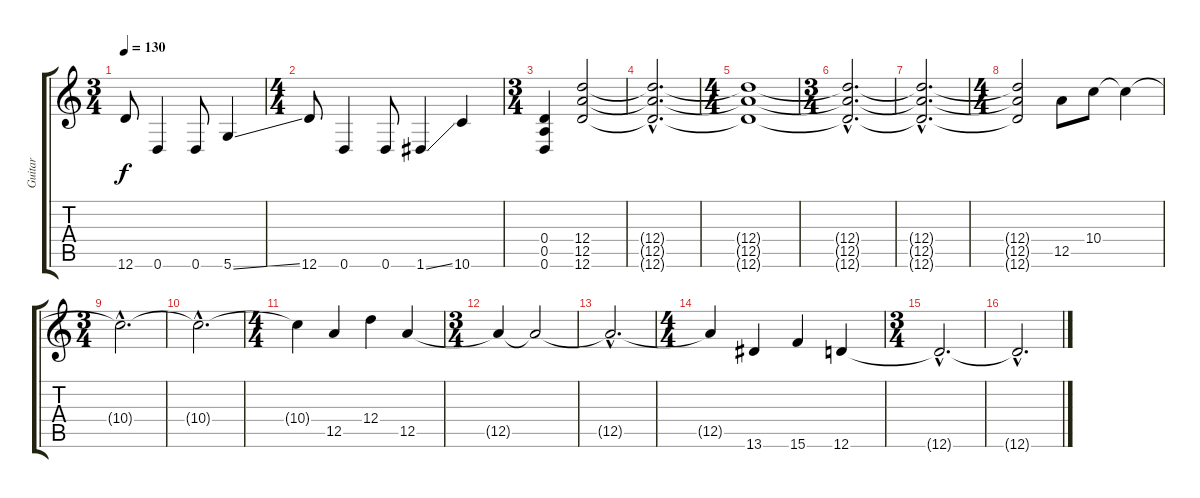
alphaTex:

\track ("Guitar" "Guitar") {instrument distortionguitar}
\staff {score tabs}
\tuning (E4 B3 G3 D3 A2 D2) {hide}
\ts (3 4)
\tempo 130
\clef g2
\ks c
12.6.8{dy f} 0.6.4 0.6.8 5.6{ss}.4 |
\ts (4 4)
12.6.8 0.6.4 0.6.8 1.6{ss}.4 10.6.4 |
\ts (3 4)
(0.4 0.5 0.6).4{volume 6} (12.4 12.5 12.6).2 |
(12.4{hac t} 12.5{hac t} 12.6{hac t}).2{d} |
\ts (4 4)
(12.4{t} 12.5{t} 12.6{t}).1 |
\ts (3 4)
(12.4{hac t} 12.5{hac t} 12.6{hac t}).2{d} |
(12.4{hac t} 12.5{hac t} 12.6{hac t}).2{d} |
\ts (4 4)
(12.4{t} 12.5{t} 12.6{t}).2 12.5.8{volume 13} 10.4.8 10.4{t}.4 |
\ts (3 4)
10.4{hac t}.2{d} |
10.4{hac t}.2{d} |
\ts (4 4)
10.4{t}.4 12.5.4 12.4.4 12.5.4 |
\ts (3 4)
12.5{t}.4 12.5{t}.2 |
12.5{hac t}.2{d} |
\ts (4 4)
12.5{t}.4 13.6.4 15.6.4 12.6.4 |
\ts (3 4)
12.6{hac t}.2{d} |
12.6{hac t}.2{d}
